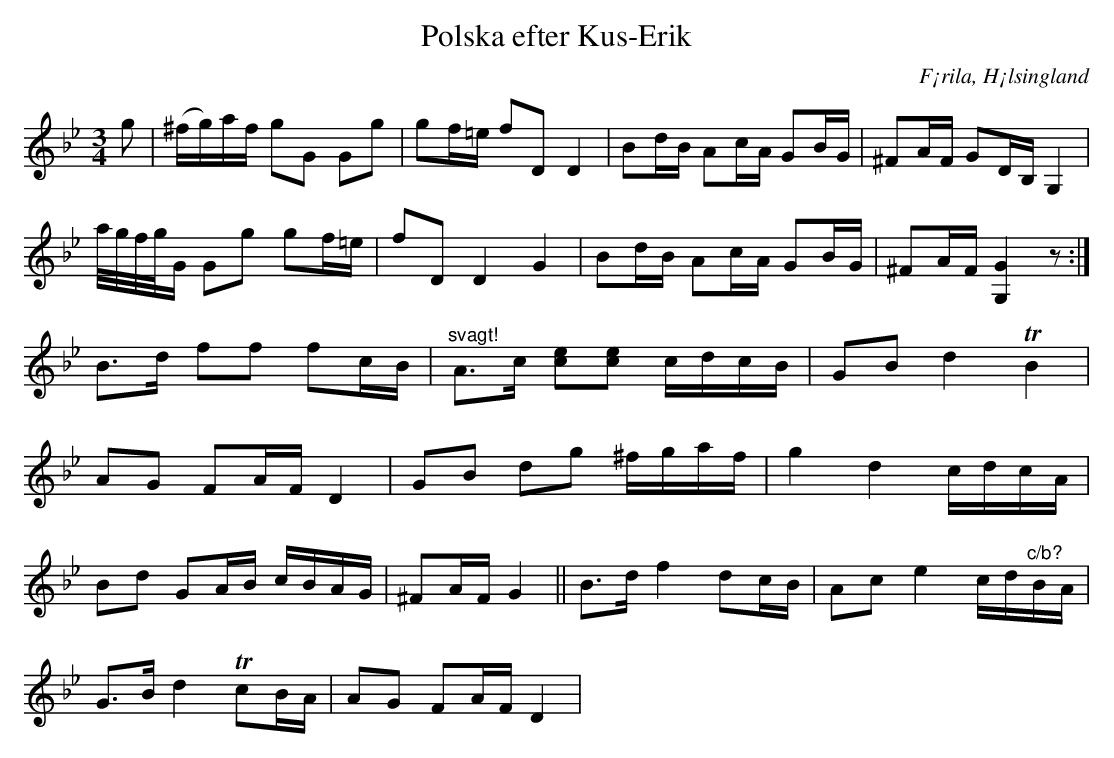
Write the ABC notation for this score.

X:1
T: Polska efter Kus-Erik
O: F¡rila, H¡lsingland
M: 3/4
L: 1/16
K: Gm
g2 | (^fg)af g2G2 G2g2 | g2f=e f2D2 D4 | B2dB A2cA G2BG | ^F2AF G2DB, G,4 |
a/g/f/g/G G2g2 g2f=e | f2D2 D4 G4 | B2dB A2cA G2BG | ^F2AF [G,G]4 z2 :|
B2>d2 f2f2 f2cB | "^svagt!"A2>c2 [c2e2][e2c2] cdcB | G2B2 d4 TB4 |
A2G2 F2AF D4 | G2B2 d2g2 ^fgaf | g4 d4 cdcA |
B2d2 G2AB cBAG | ^F2AF G4 || B2>d2 f4 d2cB | A2c2 e4 cd"^c/b?"BA |
G2>B2 d4 Tc2BA | A2G2 F2AF D4 |
